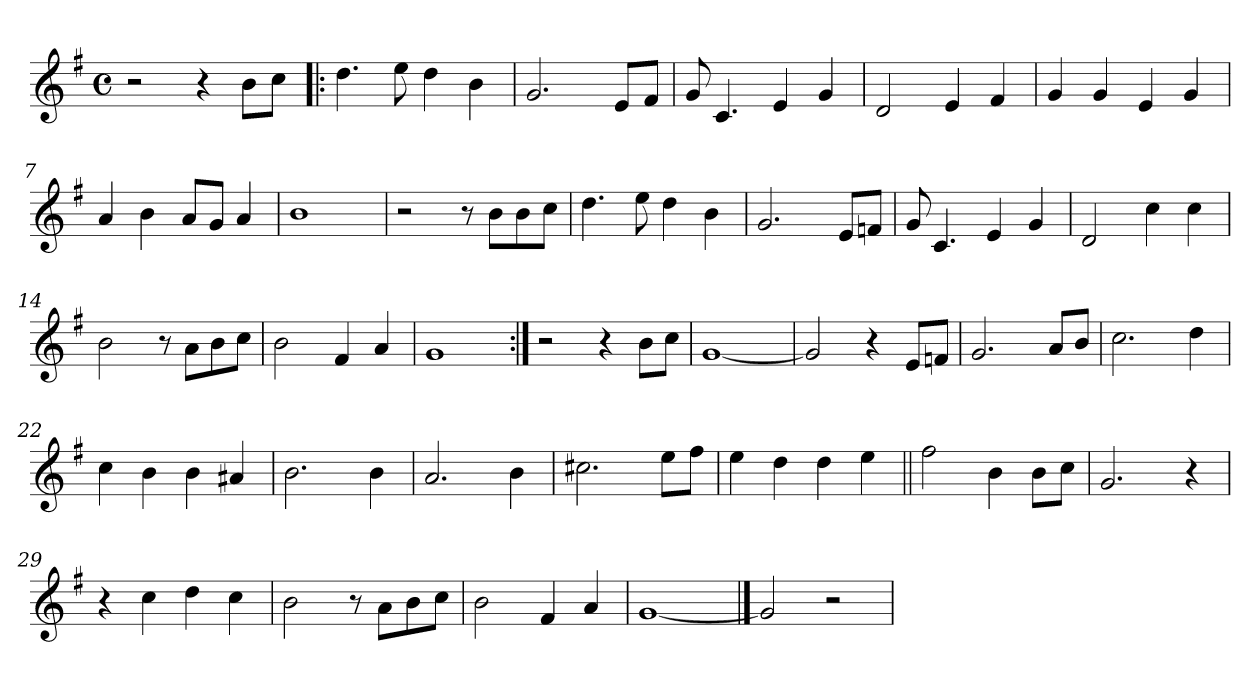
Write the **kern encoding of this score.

**kern
*part1
*staff1
*clefG2
*k[f#]
*G:
*M4/4
*met(c)
=1
2r
4r
8b\L
8cc\J
=2!|:
4.dd\
8ee\
4dd\
4b\
=3
2.g/
8e/L
8f#/J
=4
8g/
4.c/
4e/
4g/
=5
2d/
4e/
4f#/
=6
4g/
4g/
4e/
4g/
!!LO:LB:g=z
=7
4a/
4b\
8a/L
8g/J
4a/
=8
1b
=9
2r
8r
8b\L
8b\
8cc\J
=10
4.dd\
8ee\
4dd\
4b\
=11
2.g/
8e/L
8fn/J
=12
8g/
4.c/
4e/
4g/
!!LO:LB:g=z
=13
2d/
4cc\
4cc\
=14
2b\
8r
8a\L
8b\
8cc\J
=15
2b\
4f#/
4a/
=16
1g
=17:|!
2r
4r
8b\L
8cc\J
=18
[1g
=19
2g/]
4r
8e/L
8fn/J
!!LO:LB:g=z
=20
2.g/
8a/L
8b/J
=21
2.cc\
4dd\
=22
4cc\
4b\
4b\
4a#X/
=23
2.b\
4b\
=24
2.a/
4b\
=25
2.cc#X\
8ee\L
8ff#\J
=26
4ee\
4dd\
4dd\
4ee\
!!LO:LB:g=z
=27||
2ff#\
4b\
8b\L
8cc\J
=28
2.g/
4r
=29
4r
4cc\
4dd\
4cc\
=30
2b\
8r
8a\L
8b\
8cc\J
=31
2b\
4f#/
4a/
=32
[1g
==33
2g/]
2r
=
*-
